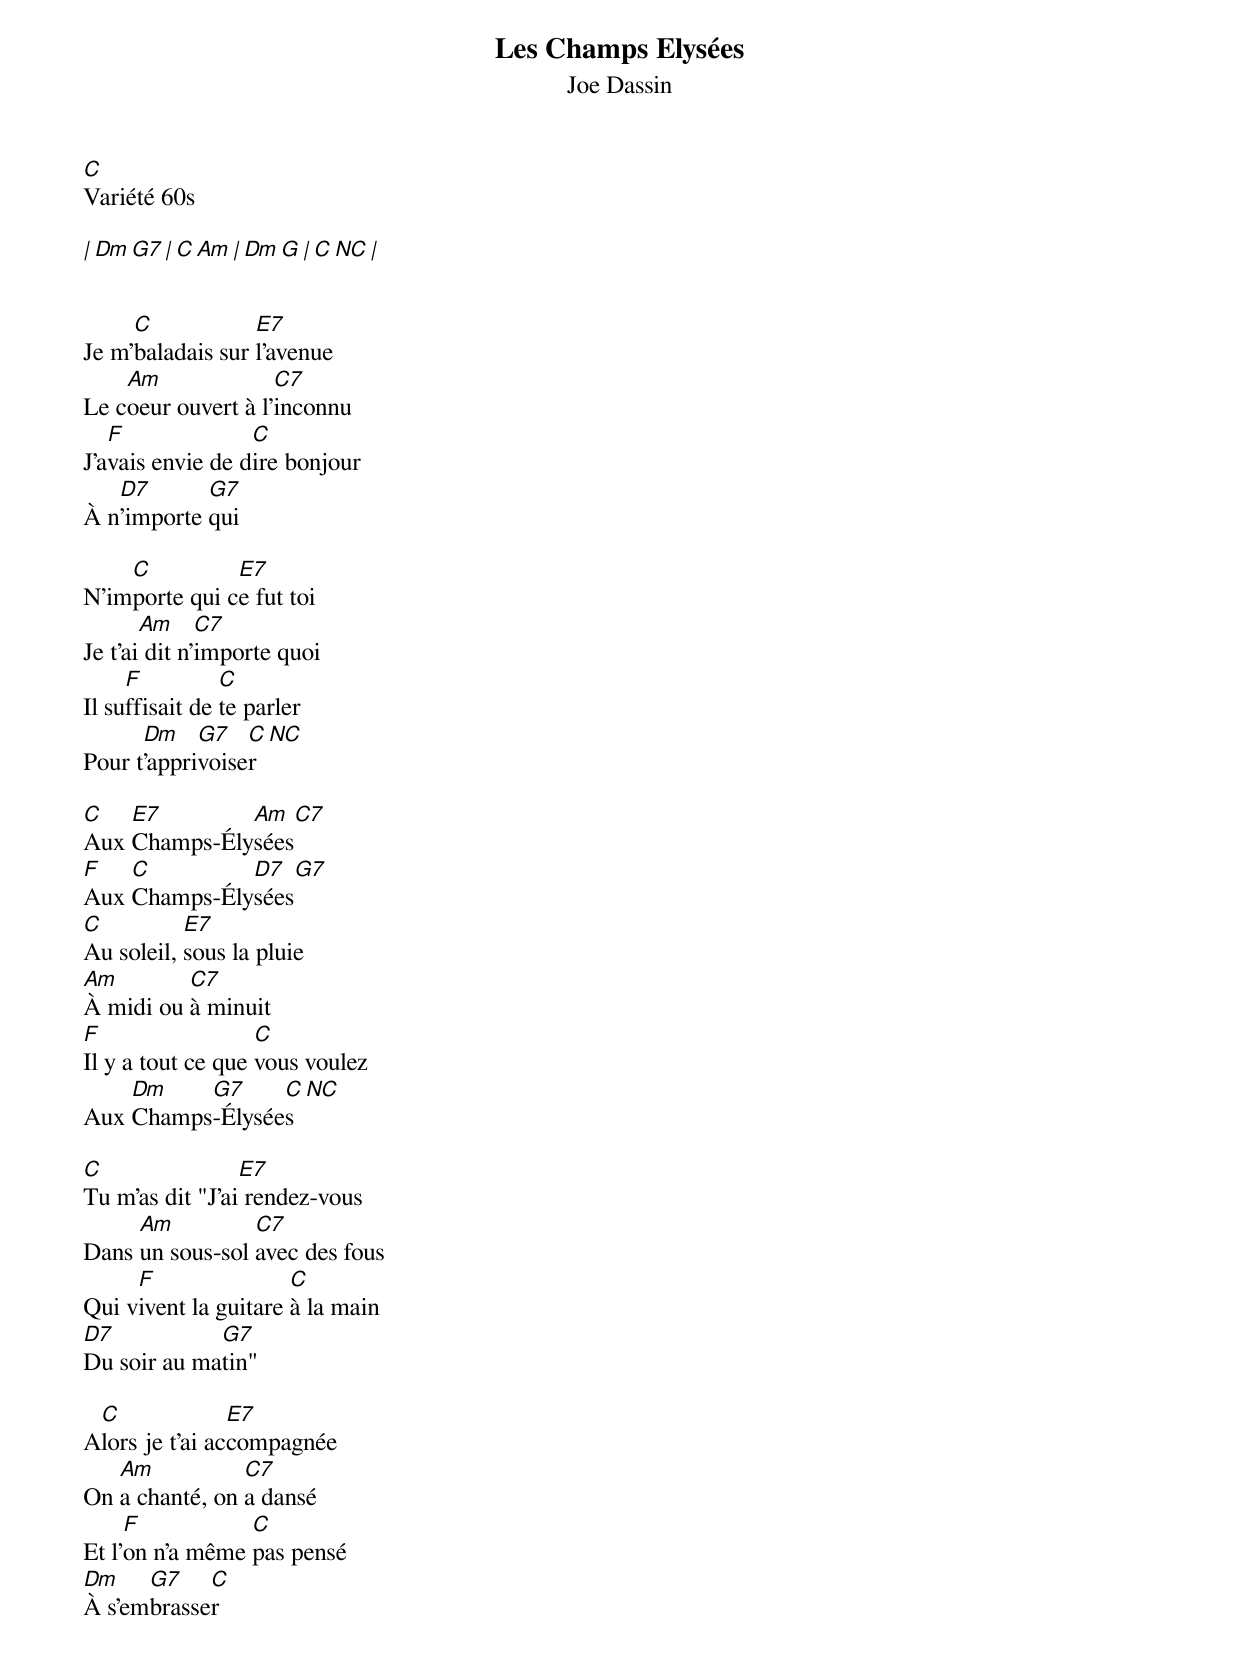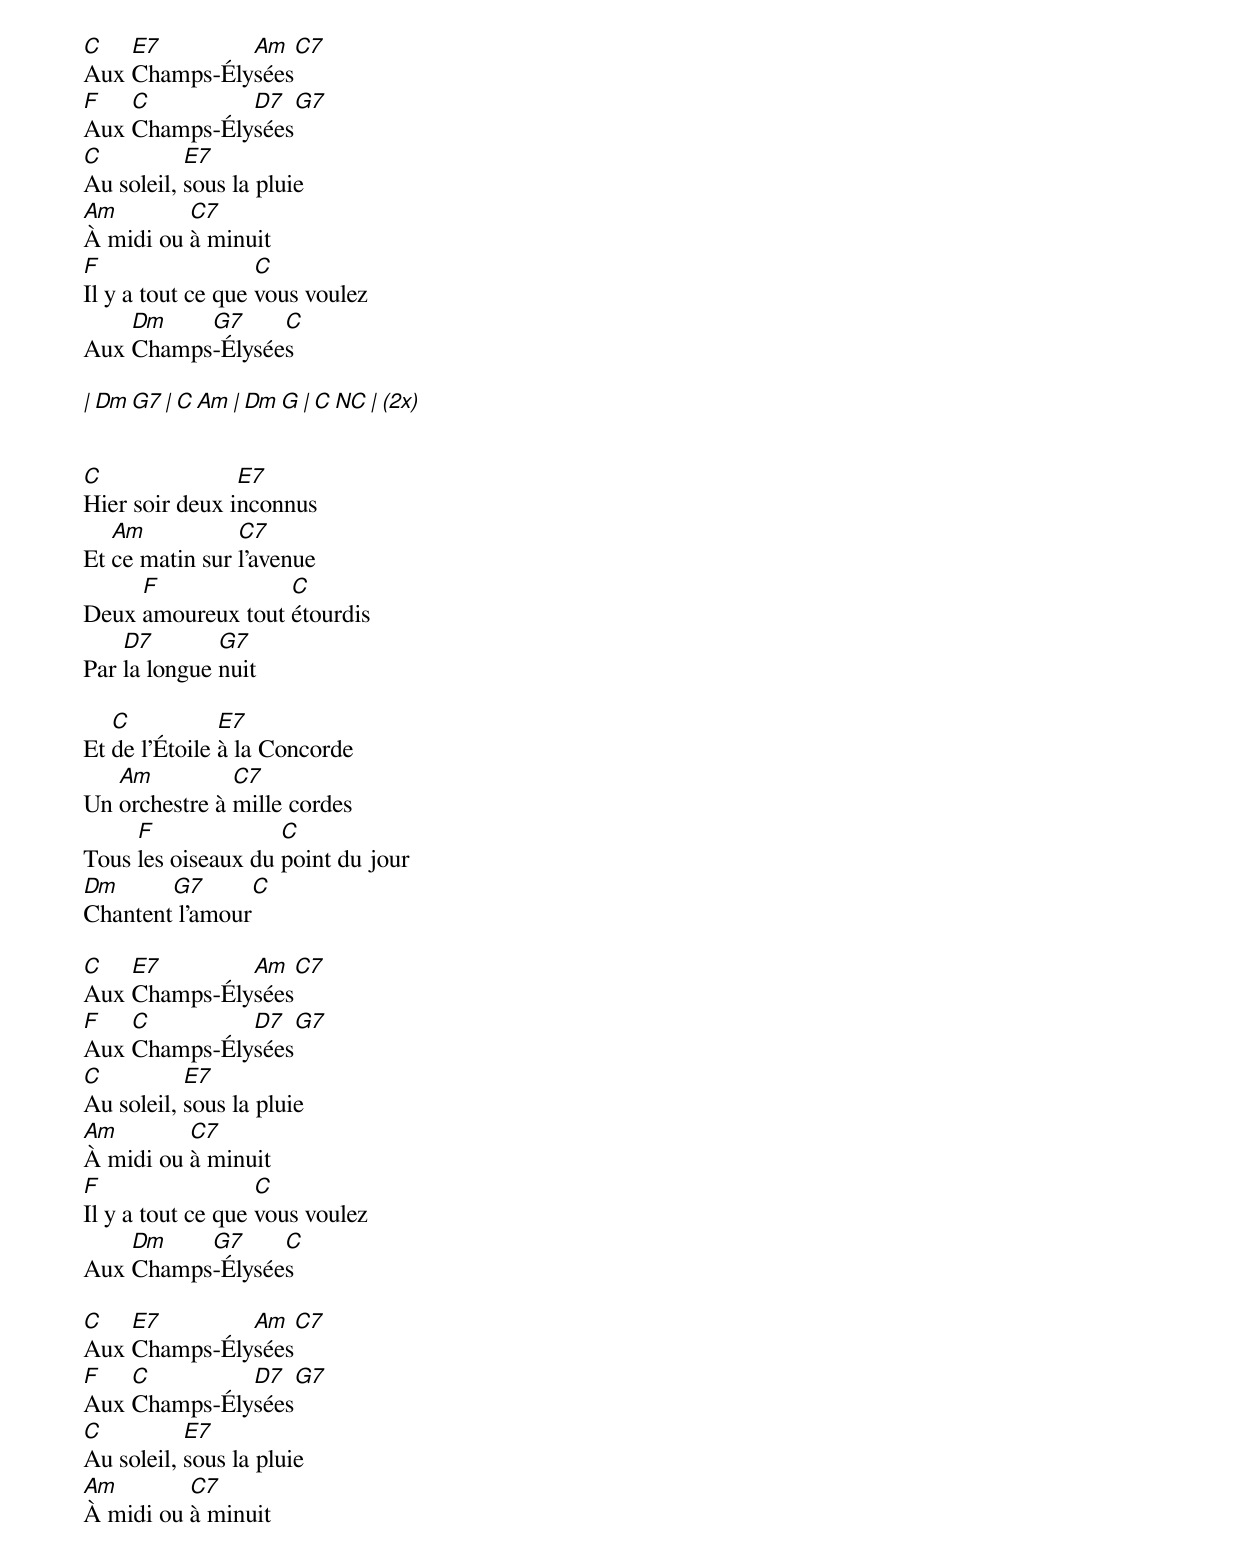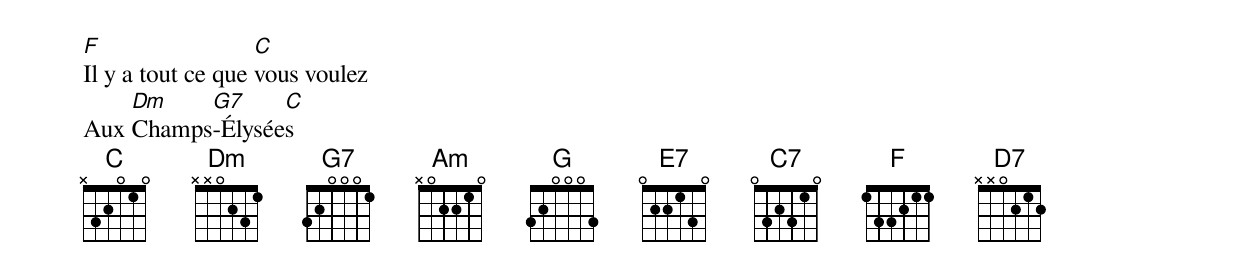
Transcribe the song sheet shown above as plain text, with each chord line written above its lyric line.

Les Champs Elysées
Joe Dassin
C
Variété 60s

| Dm      G7   | C     Am   |  Dm     G |  C    NC |


     C            E7
Je m'baladais sur l'avenue
    Am              C7
Le coeur ouvert à l'inconnu
   F              C
J'avais envie de dire bonjour
   D7       G7
À n'importe qui

    C          E7
N'importe qui ce fut toi
       Am     C7
Je t'ai dit n'importe quoi
     F          C
Il suffisait de te parler
      Dm    G7   C (NC)
Pour t'apprivoiser

C   E7        Am   C7
Aux Champs-Élysées
F   C         D7   G7
Aux Champs-Élysées
C          E7
Au soleil, sous la pluie
Am        C7
À midi ou à minuit
F                  C
Il y a tout ce que vous voulez
    Dm    G7     C (NC)
Aux Champs-Élysées

C                E7
Tu m'as dit "J'ai rendez-vous
     Am          C7
Dans un sous-sol avec des fous
     F                C
Qui vivent la guitare à la main
D7           G7
Du soir au matin"

 C              E7
Alors je t'ai accompagnée
   Am           C7
On a chanté, on a dansé
     F           C
Et l'on n'a même pas pensé
Dm    G7    C
À s'embrasser

C   E7        Am   C7
Aux Champs-Élysées
F   C         D7   G7
Aux Champs-Élysées
C          E7
Au soleil, sous la pluie
Am        C7
À midi ou à minuit
F                  C
Il y a tout ce que vous voulez
    Dm    G7     C
Aux Champs-Élysées

| Dm      G7   | C     Am   |  Dm     G |  C    NC | (2x)


C               E7
Hier soir deux inconnus
   Am           C7
Et ce matin sur l'avenue
     F             C
Deux amoureux tout étourdis
    D7        G7
Par la longue nuit

   C           E7
Et de l'Étoile à la Concorde
   Am          C7
Un orchestre à mille cordes
     F              C
Tous les oiseaux du point du jour
Dm      G7      C
Chantent l'amour

C   E7        Am   C7
Aux Champs-Élysées
F   C         D7   G7
Aux Champs-Élysées
C          E7
Au soleil, sous la pluie
Am        C7
À midi ou à minuit
F                  C
Il y a tout ce que vous voulez
    Dm    G7     C
Aux Champs-Élysées

C   E7        Am   C7
Aux Champs-Élysées
F   C         D7   G7
Aux Champs-Élysées
C          E7
Au soleil, sous la pluie
Am        C7
À midi ou à minuit
F                  C
Il y a tout ce que vous voulez
    Dm    G7     C
Aux Champs-Élysées
